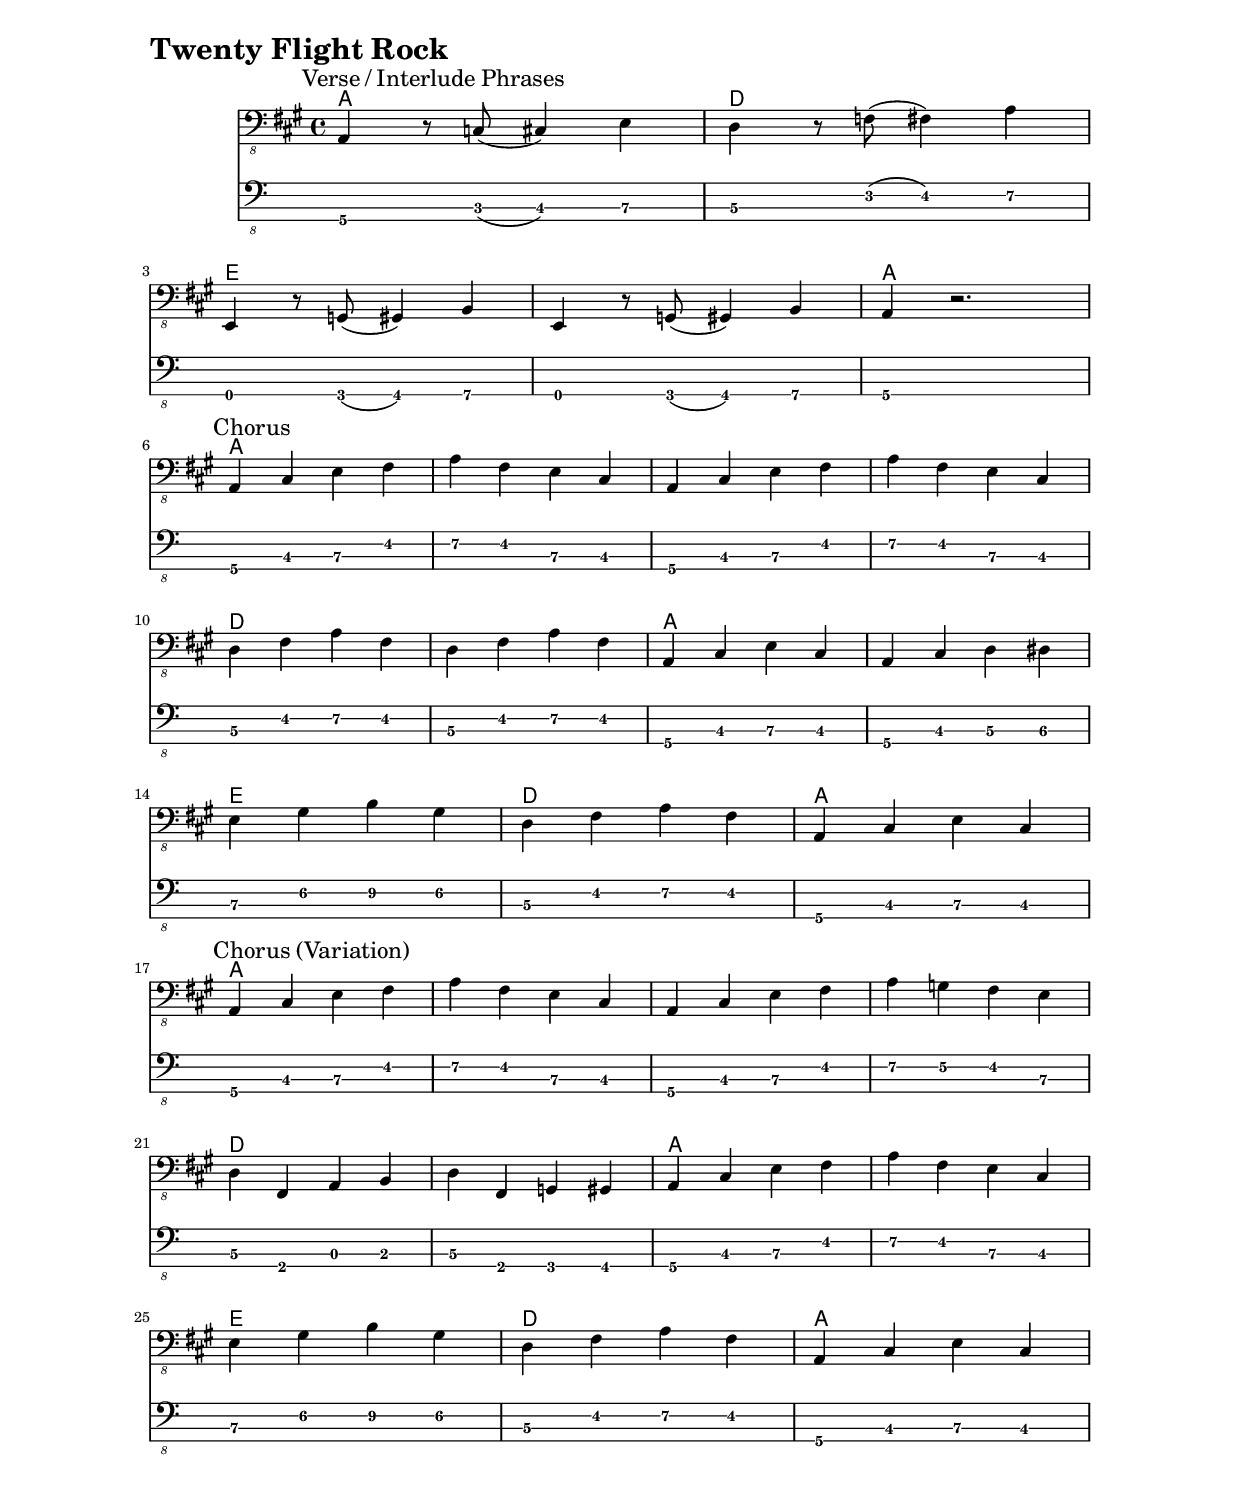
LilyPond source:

% LilyBin

\version "2.18.0"
\include "english.ly"

\header {
  piece = \markup { \fontsize #4 \bold "Twenty Flight Rock" }
}

\paper { 
  left-margin = 1.0 \in
  right-margin = 1.0 \in
  top-margin = 1.0 \in
  bottom-margin = 1.0 \in
}

#(set-global-staff-size 16)

cbreak = { 
  \break
} 

sbreak = { \break }

global = {
  \time 4/4
  %\tempo "Rock" 4 = 135
}

my_notes = \relative c {
  \clef "bass_8"
  \key a \major
  
  \mark \markup { Verse / Interlude Phrases }
  a,4\4 r8 c8 (cs4\3)  e4\3 |
  d4\3 r8 f8 (fs4\2) a4\2 |
  
  \cbreak
  e,4\4 r8 g8 (gs4) b4\4 | e,4\4 r8 g8 (gs4) b4\4 | a\4 r2. |
  
  \sbreak
  \mark \markup { Chorus }
  a4\4 cs e\3 fs | a\2 fs e\3 cs |
  a4\4 cs e\3 fs | a\2 fs e\3 cs |
  
  \cbreak
  d\3 fs a\2 fs | d\3 fs a\2 fs |
  a,4\4 cs e\3 cs | a\4 cs d\3 ds\3  |
  \cbreak
  e\3 gs\2 b\2 gs\2 | 
  d\3 fs a\2 fs |
  a,4\4 cs e\3 cs |
  
  \sbreak
  \mark \markup { Chorus (Variation) }
  a4\4 cs e\3 fs | a\2 fs e\3 cs |
  a4\4 cs e\3 fs | a\2 g\2 fs\2 e\3 |
  
  \cbreak
  d\3 fs, a\2 b\3 | d\3 fs, g gs |
  a4\4 cs e\3 fs\2 | a\2 fs e\3 cs\3  |
  \cbreak
  e\3 gs\2 b\2 gs\2 | 
  d\3 fs a\2 fs |
  a,4\4 cs e\3 cs |
   
 
}

my_chords = \chordmode {
  a1 | d1 |
  e1 | e1 | a1
  
  a1 | a | a | a | d | d | a | a | e | d | a |
  a1 | a | a | a | d | d | a | a | e | d | a
}

ticktock = \drummode {
}

my_music = <<
  \new ChordNames {
    \set ChordNames.midiInstrument = "percussive organ"
    \set ChordNames.midiMaximumVolume = #0.2
    \set chordChanges = ##t
    \global
    \my_chords
  }
  \new Staff {
    \set Staff.midiInstrument = #"electric bass (finger)"
    \set Staff.midiMinimumVolume = #0.7
    \set Staff.midiMaximumVolume = #0.95
    \global
    \my_notes
  }
  \tag #'scoreOnly
  \new TabStaff
    \with { stringTunings = #bass-tuning } 
  { 
    %%\set TabStaff.minimumFret = #3f
    %%\set TabStaff.restrainOpenStrings = ##t
    \global
    \my_notes
  }
  \tag #'midiOnly
  \new DrumStaff = TickTock <<
    \new DrumVoice = "ticktock" {
      \set DrumStaff.instrumentName = "TickTock"
      \set DrumStaff.midiMaximumVolume = #0.7
      \global
      \ticktock
    }
  >>
>>
  
\score {
  \removeWithTag #'midiOnly \my_music
  \layout {
    \context {
      \Score \override StringNumber #'stencil = ##f 
    }
  }
}

\score {
  \removeWithTag #'scoreOnly \unfoldRepeats \my_music
  \midi {}
}
